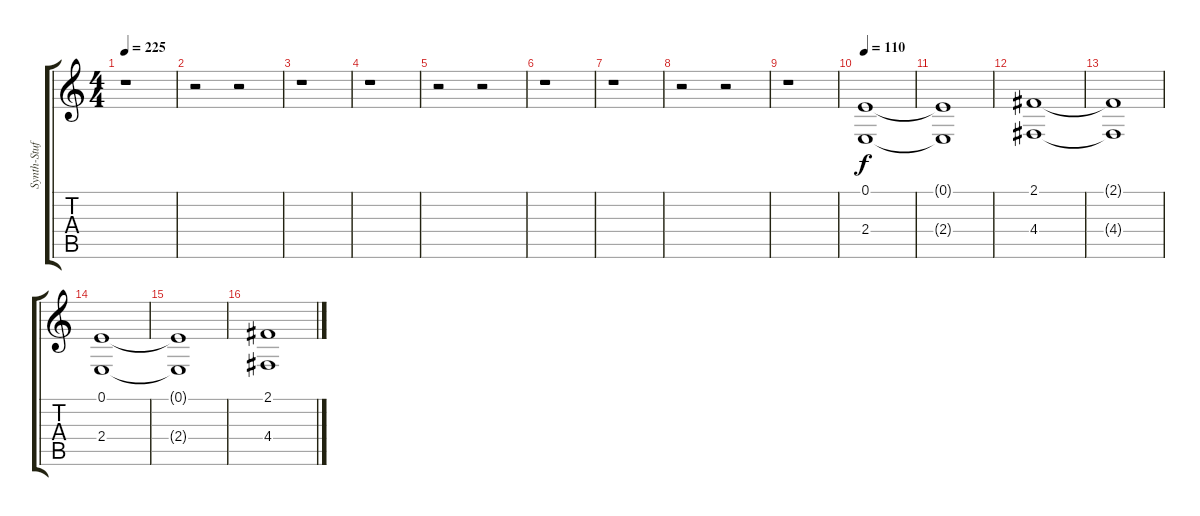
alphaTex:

\track ("Synth-Stuff 1" "Synth-Stuf") {instrument pad2warm}
\staff {score tabs}
\tuning (E4 B3 G3 D3 A2 E2) {hide}
\ts (4 4)
\tempo 225
\clef g2
\ks c
r.1{dy ff} |
r.2 r.2 |
r.1 |
r.1 |
r.2 r.2 |
r.1 |
r.1 |
r.2 r.2 |
r.1 |
\tempo 110
(0.1 2.4).1{dy f} |
(0.1{t} 2.4{t}).1 |
(2.1 4.4).1 |
(2.1{t} 4.4{t}).1 |
(0.1 2.4).1 |
(0.1{t} 2.4{t}).1 |
(2.1 4.4).1
